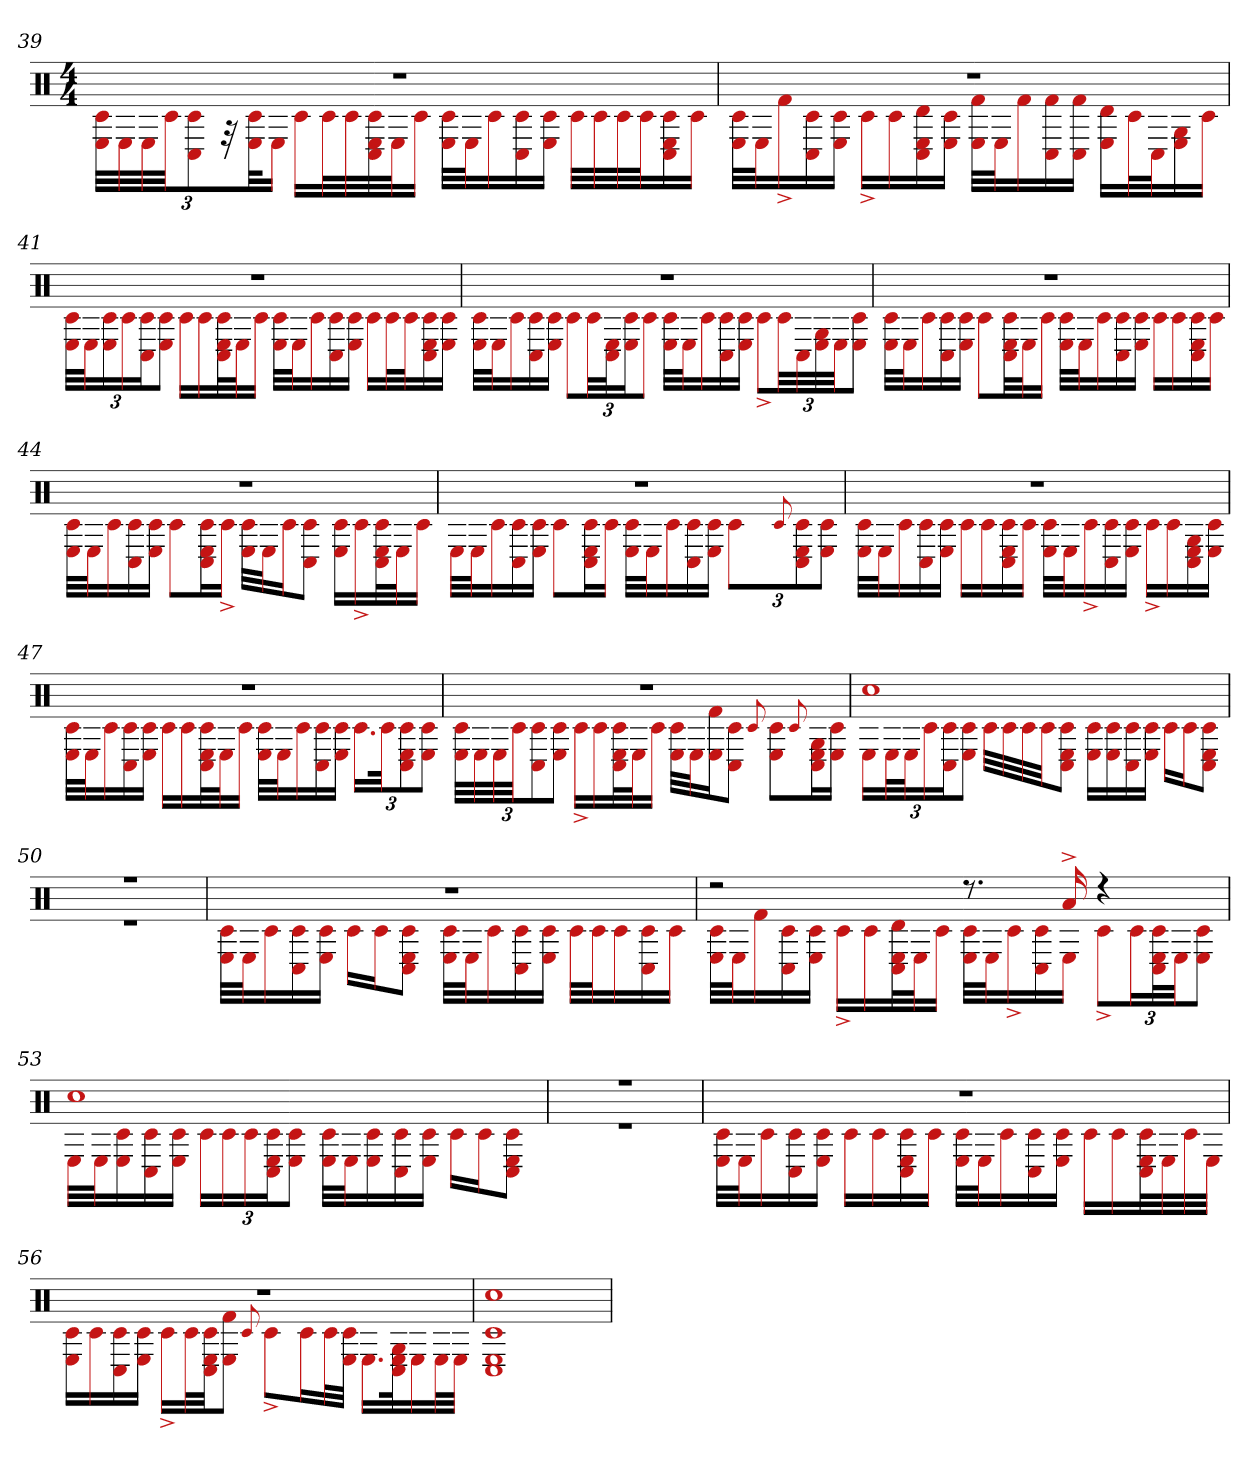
**kern
*part1
*staff1
*clefX
*k[]
*M4/4
=39
*^
1r	48c# 48ELLL
.	48E
.	48E
.	48c#JJ
.	12C# 12c#
.	48r
.	48c# 48EkL
.	24EJJ
.	16c#LL
.	32c#L
.	32c#
.	32C# 32c# 32E
.	32EJ
.	16c#JJ
.	32c# 32ELLL
.	32EJ
.	16c#
.	16C# 16c#
.	16E 16c#JJ
.	32c#LLL
.	32c#
.	32c#
.	32c#J
.	16C# 16E 16c#
.	16c#JJ
=40	=40
1r	32E 32c#LLL
.	32EJ
.	16f#^
.	16C# 16c#
.	16c# 16EJJ
.	16c#^LL
.	16c#
.	16C# 16d 16E
.	16E 16c#JJ
.	32f# 32ELLL
.	32EJ
.	16f#
.	16C# 16f#
.	16f# 16C#JJ
.	16E 16dLL
.	32c#L
.	32C#J
.	16G 16E
.	16c#JJ
=41	=41
1r	48E 48c#LLL
.	48EJ
.	24E 24c#
.	24c#
.	24C# 24c#J
.	12c# 12EJ
.	16c#LL
.	16c#
.	32C# 32c# 32EL
.	32EJ
.	16c#JJ
.	32c# 32ELLL
.	32EJ
.	16c#
.	16c# 16C#
.	16E 16c#JJ
.	16c#LL
.	32c#L
.	32c#J
.	16C# 16c# 16E
.	16E 16c#JJ
=42	=42
1r	32E 32c#LLL
.	32EJ
.	16c#
.	16C# 16c#
.	16E 16c#JJ
.	12c#L
.	48c#LL
.	48C# 48EJ
.	24c# 24EJ
.	12c#J
.	32E 32c#LLL
.	32EJ
.	16c#
.	16C# 16c#
.	16E 16c#JJ
.	12c#^L
.	48c#LL
.	48C#
.	48E 48G
.	48EJJ
.	12E 12c#J
=43	=43
1r	32c# 32ELLL
.	32EJ
.	16c#
.	16C# 16c#
.	16c# 16EJJ
.	8c#L
.	32c# 32C# 32ELL
.	32EJ
.	16c#JJ
.	32c# 32ELLL
.	32EJ
.	16c#
.	16c# 16C#
.	16c# 16EJJ
.	16c#LL
.	16c#
.	16c# 16C# 16E
.	16c#JJ
=44	=44
1r	32c# 32ELLL
.	32EJ
.	16c#
.	16C# 16c#
.	16E 16c#JJ
.	8c#L
.	16c# 16C# 16EL
.	16c#^JJ
.	32E 32c#LLL
.	32EJ
.	16c#J
.	8C# 8c#J
.	16E 16c#LL
.	16c#^
.	32C# 32E 32c#L
.	32EJ
.	16c#JJ
=45	=45
1r	32ELLL
.	32EJ
.	16c#
.	16c# 16C#
.	16c# 16EJJ
.	8c#L
.	16c# 16C# 16EL
.	16c#JJ
.	32c# 32ELLL
.	32EJ
.	16c#
.	16c# 16C#
.	16E 16c#JJ
.	12c#L
.	8qqc#
.	12E 12C# 12c#
.	12E 12c#J
=46	=46
1r	32c# 32ELLL
.	32EJ
.	16c#
.	16c# 16C#
.	16c# 16EJJ
.	16c#LL
.	16c#
.	16C# 16E 16c#
.	16c#JJ
.	32E 32c#LLL
.	32EJ
.	16c#^
.	16C# 16c#
.	16E 16c#JJ
.	16c#^LL
.	16c#
.	16C# 16E 16G
.	16E 16c#JJ
=47	=47
1r	32c# 32ELLL
.	32EJ
.	16c#
.	16C# 16c#
.	16c# 16EJJ
.	16c#LL
.	16c#
.	32C# 32c# 32EL
.	32EJ
.	16c#JJ
.	32E 32c#LLL
.	32EJ
.	16c#
.	16C# 16c#
.	16E 16c#JJ
.	24.c#LL
.	48c#Jk
.	12c# 12C# 12E
.	12E 12c#J
=48	=48
1r	48c# 48ELLL
.	48E
.	48E
.	48c#JJ
.	12C# 12c#
.	12E 12c#J
.	16c#^LL
.	16c#
.	32E 32C# 32c#L
.	32EJ
.	16c#JJ
.	32E 32c#LLL
.	32EJ
.	16E 16f#J
.	8C# 8c#J
.	8qqc#
.	8E 8c#L
.	8qqc#
.	16C# 16G 16EL
.	16E 16c#JJ
=49	=49
1cc#	24ELL
.	48EL
.	48EJ
.	24c#
.	24C# 24c#J
.	12E 12c#J
.	32c#LLL
.	32c#
.	32c#
.	32c#JJ
.	8C# 8c# 8EJ
.	16c# 16ELL
.	16E 16c#
.	16C# 16c#
.	16E 16c#JJ
.	16c#LL
.	16c#J
.	8E 8c# 8C#J
=50	=50
1r	1r
=51	=51
1r	32E 32c#LLL
.	32EJ
.	16c#
.	16C# 16c#
.	16c# 16EJJ
.	16c#LL
.	16c#J
.	8C# 8E 8c#J
.	32c# 32ELLL
.	32EJ
.	16c#
.	16c# 16C#
.	16c# 16EJJ
.	32c#LLL
.	32c#J
.	16c#
.	16C# 16c#
.	16c#JJ
=52	=52
2r	32E 32c#LLL
.	32EJ
.	16f#
.	16C# 16c#
.	16c# 16EJJ
.	16c#^LL
.	16c#
.	32C# 32d 32EL
.	32EJ
.	16c#JJ
8.r	32E 32c#LLL
.	32EJ
.	16c#^
.	16C# 16c#
16a^	16EJJ
4r	12c#^L
.	24c#L
.	48c# 48C# 48EL
.	48EJJ
.	12E 12c#J
=53	=53
1cc#	32ELLL
.	32EJ
.	16E 16c#
.	16C# 16c#
.	16c# 16EJJ
.	24c#LL
.	24c#
.	24c#
.	24C# 24c# 24EJ
.	12E 12c#J
.	32c# 32ELLL
.	32EJ
.	16E 16c#
.	16c# 16C#
.	16E 16c#JJ
.	16c#LL
.	16c#J
.	8c# 8C# 8EJ
=54	=54
1r	1r
=55	=55
1r	32c# 32ELLL
.	32EJ
.	16c#
.	16c# 16C#
.	16c# 16EJJ
.	16c#LL
.	16c#
.	16E 16c# 16C#
.	16c#JJ
.	32E 32c#LLL
.	32EJ
.	16c#
.	16C# 16c#
.	16c# 16EJJ
.	16c#LL
.	16c#
.	32C# 32E 32c#L
.	32E
.	32c#
.	32EJJJ
=56	=56
1r	16c# 16ELL
.	16c#
.	16C# 16c#
.	16c# 16EJJ
.	16c#^LL
.	32c#L
.	32c# 32E 32C#JJ
.	8E 8f#J
.	8qqc#
.	8c#^L
.	16c#L
.	32c#L
.	32E 32c#JJJ
.	16.ELL
.	32C# 32G 32Ek
.	16E
.	32EL
.	32EJJJ
=57	=57
1cc#	1C# 1c# 1E
*v	*v
=
*-
